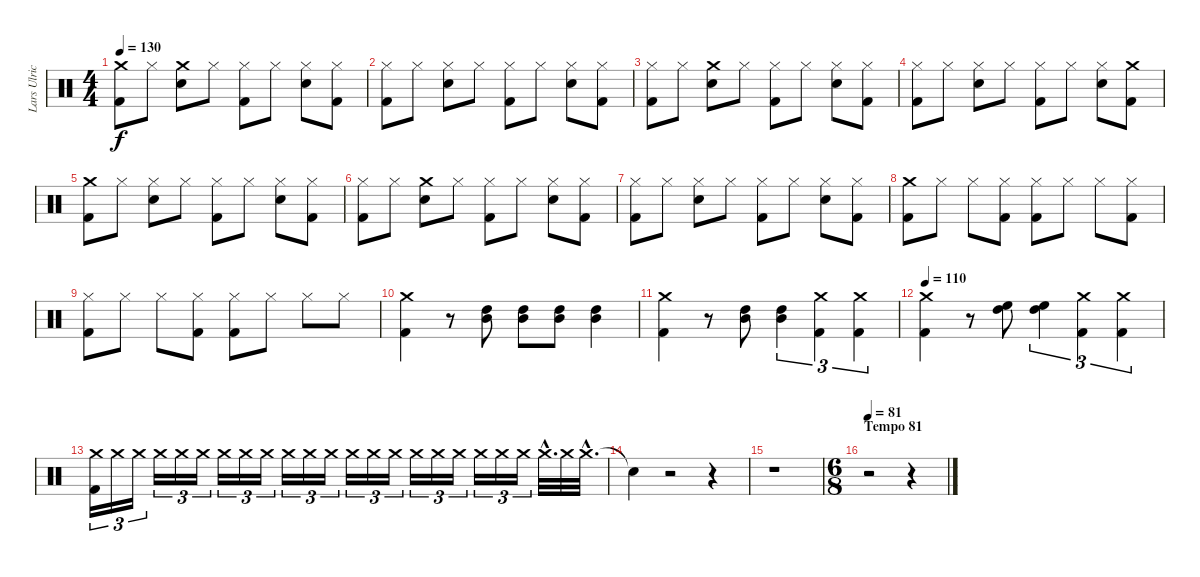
\track ("Lars Ulrich" "Lars Ulric") {instrument percussion}
\staff {score}
\articulation defaults
\ts (4 4)
\tempo 130
\clef neutral
\ks c
("Crash medium (hit)" "Kick (hit) 2").8{dy f} "Hi-Hat (closed)".8 ("Crash medium (hit)" "Snare (hit) 2").8 "Hi-Hat (closed)".8 ("Hi-Hat (closed)" "Kick (hit) 2").8 "Hi-Hat (closed)".8 ("Snare (hit) 2" "Hi-Hat (closed)").8 ("Kick (hit) 2" "Hi-Hat (closed)").8 |
("Hi-Hat (closed)" "Kick (hit) 2").8 "Hi-Hat (closed)".8 ("Snare (hit) 2" "Hi-Hat (closed)").8 "Hi-Hat (closed)".8 ("Hi-Hat (closed)" "Kick (hit) 2").8 "Hi-Hat (closed)".8 ("Snare (hit) 2" "Hi-Hat (closed)").8 ("Hi-Hat (closed)" "Kick (hit) 2").8 |
("Hi-Hat (closed)" "Kick (hit) 2").8 "Hi-Hat (closed)".8 ("Crash medium (hit)" "Snare (hit) 2").8 "Hi-Hat (closed)".8 ("Hi-Hat (closed)" "Kick (hit) 2").8 "Hi-Hat (closed)".8 ("Snare (hit) 2" "Hi-Hat (closed)").8 ("Kick (hit) 2" "Hi-Hat (closed)").8 |
("Kick (hit) 2" "Hi-Hat (closed)").8 "Hi-Hat (closed)".8 ("Snare (hit) 2" "Hi-Hat (closed)").8 "Hi-Hat (closed)".8 ("Kick (hit) 2" "Hi-Hat (closed)").8 "Hi-Hat (closed)".8 ("Snare (hit) 2" "Hi-Hat (closed)").8 ("Crash medium (hit)" "Kick (hit) 2").8 |
("Crash medium (hit)" "Kick (hit) 2").8 "Hi-Hat (closed)".8 ("Snare (hit) 2" "Hi-Hat (closed)").8 "Hi-Hat (closed)".8 ("Hi-Hat (closed)" "Kick (hit) 2").8 "Hi-Hat (closed)".8 ("Snare (hit) 2" "Hi-Hat (closed)").8 ("Kick (hit) 2" "Hi-Hat (closed)").8 |
("Hi-Hat (closed)" "Kick (hit) 2").8 "Hi-Hat (closed)".8 ("Crash medium (hit)" "Snare (hit) 2").8 "Hi-Hat (closed)".8 ("Hi-Hat (closed)" "Kick (hit) 2").8 "Hi-Hat (closed)".8 ("Snare (hit) 2" "Hi-Hat (closed)").8 ("Hi-Hat (closed)" "Kick (hit) 2").8 |
("Hi-Hat (closed)" "Kick (hit) 2").8 "Hi-Hat (closed)".8 ("Hi-Hat (closed)" "Snare (hit) 2").8 "Hi-Hat (closed)".8 ("Hi-Hat (closed)" "Kick (hit) 2").8 "Hi-Hat (closed)".8 ("Snare (hit) 2" "Hi-Hat (closed)").8 ("Kick (hit) 2" "Hi-Hat (closed)").8 |
("Kick (hit) 2" "Crash medium (hit)").8 "Hi-Hat (closed)".8 "Hi-Hat (closed)".8 ("Kick (hit) 2" "Hi-Hat (closed)").8 ("Kick (hit) 2" "Hi-Hat (closed)").8 "Hi-Hat (closed)".8 "Hi-Hat (closed)".8 ("Kick (hit) 2" "Hi-Hat (closed)").8 |
("Hi-Hat (closed)" "Kick (hit) 2").8 "Hi-Hat (closed)".8 "Hi-Hat (closed)".8 ("Kick (hit) 2" "Hi-Hat (closed)").8 ("Hi-Hat (closed)" "Kick (hit) 2").8 "Hi-Hat (closed)".8 "Hi-Hat (closed)".8 "Hi-Hat (closed)".8 |
("Kick (hit) 2" "Crash medium (hit)").4 r.8 ("High Tom (hit)" "Mid Tom (hit)").8 ("High Tom (hit)" "Mid Tom (hit)").8 ("High Tom (hit)" "Mid Tom (hit)").8 ("High Tom (hit)" "Mid Tom (hit)").4 |
("Kick (hit) 2" "Crash medium (hit)").4 r.8 ("Mid Tom (hit)" "High Tom (hit)").8 ("High Tom (hit)" "Mid Tom (hit)").4{tu (3 2)} ("Kick (hit) 2" "Crash medium (hit)").4{tu (3 2)} ("Kick (hit) 2" "Crash medium (hit)").4{tu (3 2)} |
\tempo 110
("Crash medium (hit)" "Kick (hit) 2").4 r.8 ("High Floor Tom (hit)" "High Tom (hit)").8 ("High Tom (hit)" "High Floor Tom (hit)").4{tu (3 2)} ("Kick (hit) 2" "Crash medium (hit)").4{tu (3 2)} ("Kick (hit) 2" "Crash medium (hit)").4{tu (3 2)} |
("Kick (hit) 2" "Crash medium (hit)").16{tu (3 2)} "Crash medium (hit)".16{tu (3 2)} "Crash medium (hit)".16{tu (3 2)} "Crash medium (hit)".16{tu (3 2)} "Crash medium (hit)".16{tu (3 2)} "Crash medium (hit)".16{tu (3 2)} "Crash medium (hit)".16{tu (3 2)} "Crash medium (hit)".16{tu (3 2)} "Crash medium (hit)".16{tu (3 2)} "Crash medium (hit)".16{tu (3 2)} "Crash medium (hit)".16{tu (3 2)} "Crash medium (hit)".16{tu (3 2)} "Crash medium (hit)".16{tu (3 2)} "Crash medium (hit)".16{tu (3 2)} "Crash medium (hit)".16{tu (3 2)} "Crash medium (hit)".16{tu (3 2)} "Crash medium (hit)".16{tu (3 2)} "Crash medium (hit)".16{tu (3 2)} "Crash medium (hit)".16{tu (3 2)} "Crash medium (hit)".16{tu (3 2)} "Crash medium (hit)".16{tu (3 2)} "Crash medium (hit)"{hac}.32{d} "Crash medium (hit)".32 "Crash medium (hit)"{hac}.32{d} |
"Snare (hit)"{t}.4 r.2 r.4 |
r.1 |
\ts (6 8)
\section ("" "Tempo 81")
\tempo 81
r.2 r.4
